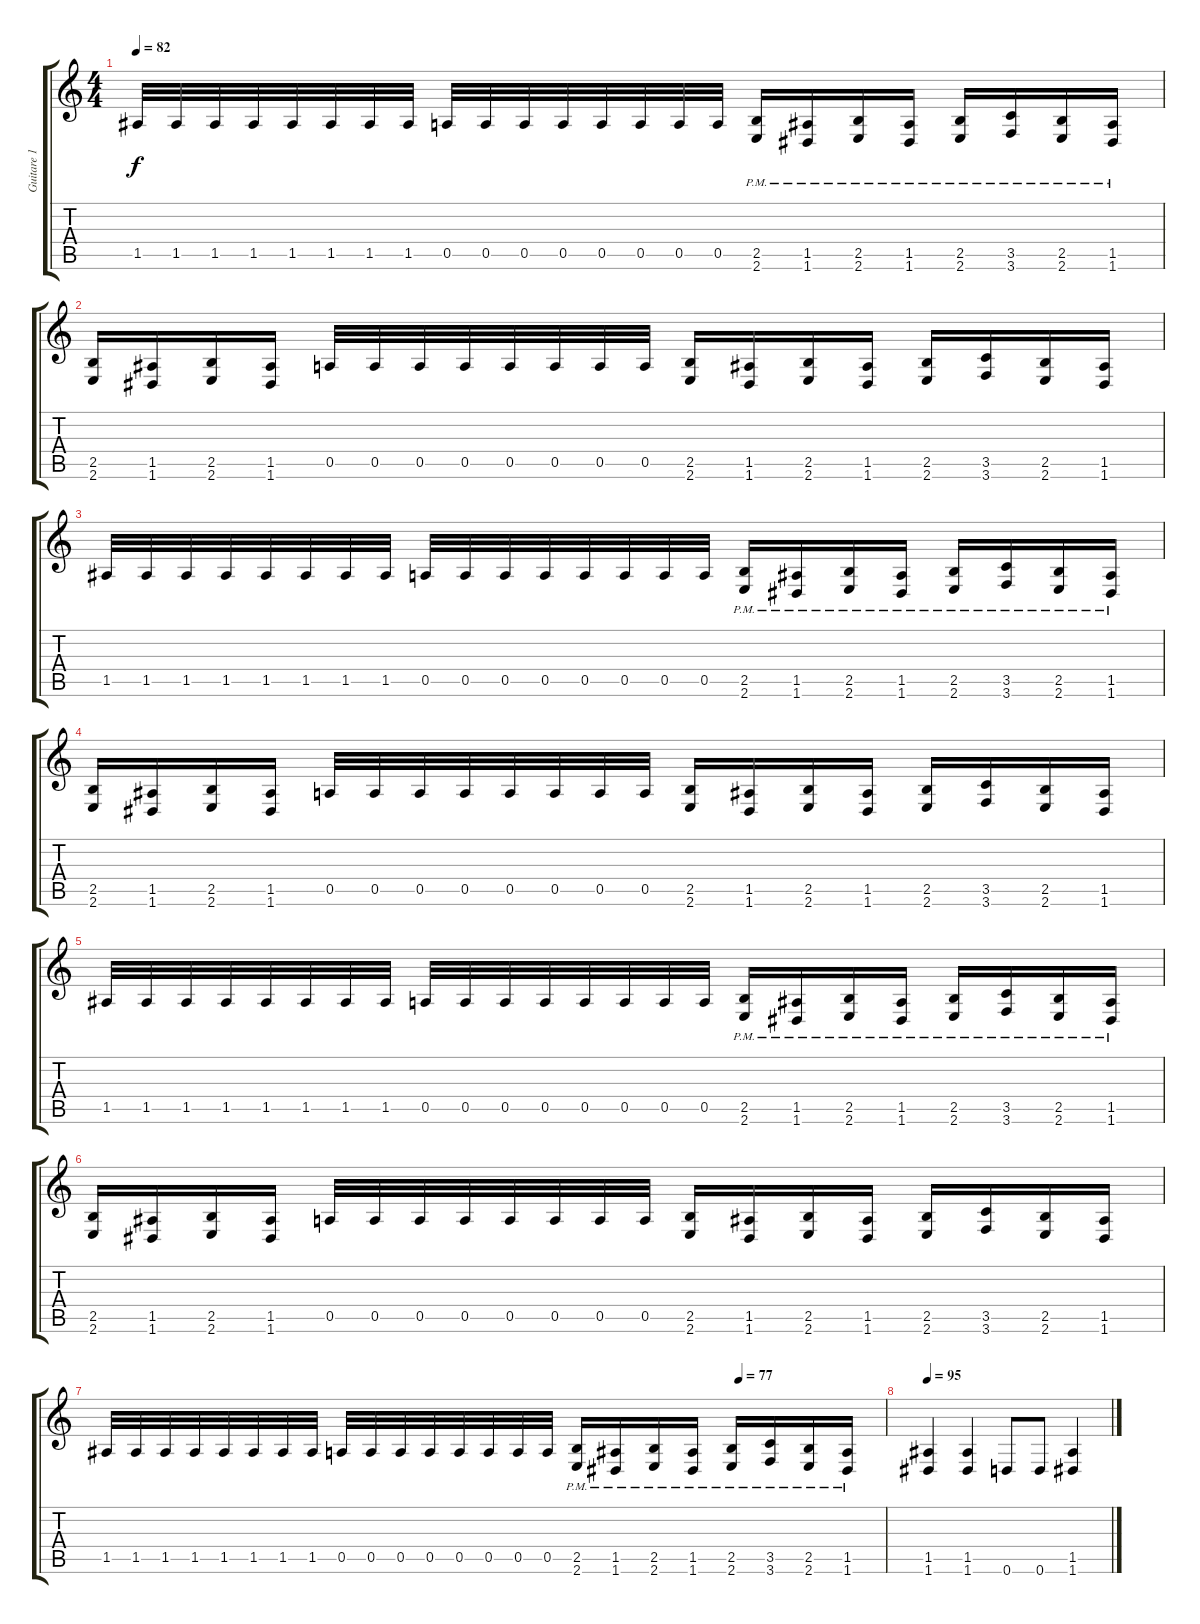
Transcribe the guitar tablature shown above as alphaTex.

\track ("Guitare 1" "Guitare 1") {instrument overdrivenguitar}
\staff {score tabs}
\tuning (E4 B3 G3 D3 A2 D2) {hide}
\ts (4 4)
\tempo 82
\clef g2
\ks c
1.5.32{dy f} 1.5.32 1.5.32 1.5.32 1.5.32 1.5.32 1.5.32 1.5.32 0.5.32 0.5.32 0.5.32 0.5.32 0.5.32 0.5.32 0.5.32 0.5.32 (2.5 2.6{pm}).16 (1.5 1.6{pm}).16 (2.5 2.6{pm}).16 (1.5 1.6{pm}).16 (2.5 2.6{pm}).16 (3.5 3.6{pm}).16 (2.5 2.6{pm}).16 (1.5 1.6{pm}).16 |
(2.5 2.6).16 (1.5 1.6).16 (2.5 2.6).16 (1.5 1.6).16 0.5.32 0.5.32 0.5.32 0.5.32 0.5.32 0.5.32 0.5.32 0.5.32 (2.5 2.6).16 (1.5 1.6).16 (2.5 2.6).16 (1.5 1.6).16 (2.5 2.6).16 (3.5 3.6).16 (2.5 2.6).16 (1.5 1.6).16 |
1.5.32 1.5.32 1.5.32 1.5.32 1.5.32 1.5.32 1.5.32 1.5.32 0.5.32 0.5.32 0.5.32 0.5.32 0.5.32 0.5.32 0.5.32 0.5.32 (2.5 2.6{pm}).16 (1.5 1.6{pm}).16 (2.5 2.6{pm}).16 (1.5 1.6{pm}).16 (2.5 2.6{pm}).16 (3.5 3.6{pm}).16 (2.5 2.6{pm}).16 (1.5 1.6{pm}).16 |
(2.5 2.6).16 (1.5 1.6).16 (2.5 2.6).16 (1.5 1.6).16 0.5.32 0.5.32 0.5.32 0.5.32 0.5.32 0.5.32 0.5.32 0.5.32 (2.5 2.6).16 (1.5 1.6).16 (2.5 2.6).16 (1.5 1.6).16 (2.5 2.6).16 (3.5 3.6).16 (2.5 2.6).16 (1.5 1.6).16 |
1.5.32 1.5.32 1.5.32 1.5.32 1.5.32 1.5.32 1.5.32 1.5.32 0.5.32 0.5.32 0.5.32 0.5.32 0.5.32 0.5.32 0.5.32 0.5.32 (2.5 2.6{pm}).16 (1.5 1.6{pm}).16 (2.5 2.6{pm}).16 (1.5 1.6{pm}).16 (2.5 2.6{pm}).16 (3.5 3.6{pm}).16 (2.5 2.6{pm}).16 (1.5 1.6{pm}).16 |
(2.5 2.6).16 (1.5 1.6).16 (2.5 2.6).16 (1.5 1.6).16 0.5.32 0.5.32 0.5.32 0.5.32 0.5.32 0.5.32 0.5.32 0.5.32 (2.5 2.6).16 (1.5 1.6).16 (2.5 2.6).16 (1.5 1.6).16 (2.5 2.6).16 (3.5 3.6).16 (2.5 2.6).16 (1.5 1.6).16 |
\tempo (77 0.8125)
1.5.32 1.5.32 1.5.32 1.5.32 1.5.32 1.5.32 1.5.32 1.5.32 0.5.32 0.5.32 0.5.32 0.5.32 0.5.32 0.5.32 0.5.32 0.5.32 (2.5 2.6{pm}).16 (1.5 1.6{pm}).16 (2.5 2.6{pm}).16 (1.5 1.6{pm}).16 (2.5 2.6{pm}).16 (3.5 3.6{pm}).16 (2.5 2.6{pm}).16 (1.5 1.6{pm}).16 |
\tempo 150
\tempo 95
(1.5 1.6).4 (1.5 1.6).4 0.6.8 0.6.8 (1.5 1.6).4
